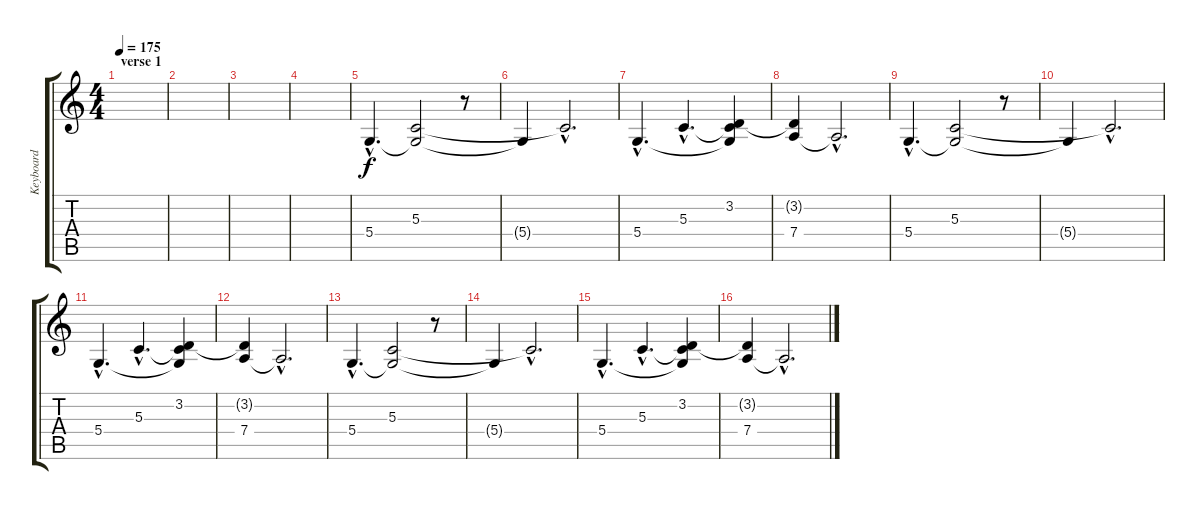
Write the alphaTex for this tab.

\track ("Keyboard" "Keyboard") {instrument harpsichord}
\staff {score tabs}
\tuning (E4 B3 G3 D3 A2 E2) {hide}
\ts (4 4)
\section ("" "verse 1")
\tempo 175
\clef g2
\ks c
|
|
|
|
5.4{hac}.4{d} (5.3 5.4{t}).2 r.8 |
5.4{t}.4 5.3{hac t}.2{d} |
5.4{hac}.4{d} 5.3{hac}.4{d} (3.2 5.3{t} 5.4{t}).4 |
(3.2{t} 7.4).4 7.4{hac t}.2{d} |
5.4{hac}.4{d} (5.3 5.4{t}).2 r.8 |
5.4{t}.4 5.3{hac t}.2{d} |
5.4{hac}.4{d} 5.3{hac}.4{d} (3.2 5.3{t} 5.4{t}).4 |
(3.2{t} 7.4).4 7.4{hac t}.2{d} |
5.4{hac}.4{d} (5.3 5.4{t}).2 r.8 |
5.4{t}.4 5.3{hac t}.2{d} |
5.4{hac}.4{d} 5.3{hac}.4{d} (3.2 5.3{t} 5.4{t}).4 |
(3.2{t} 7.4).4 7.4{hac t}.2{d}
